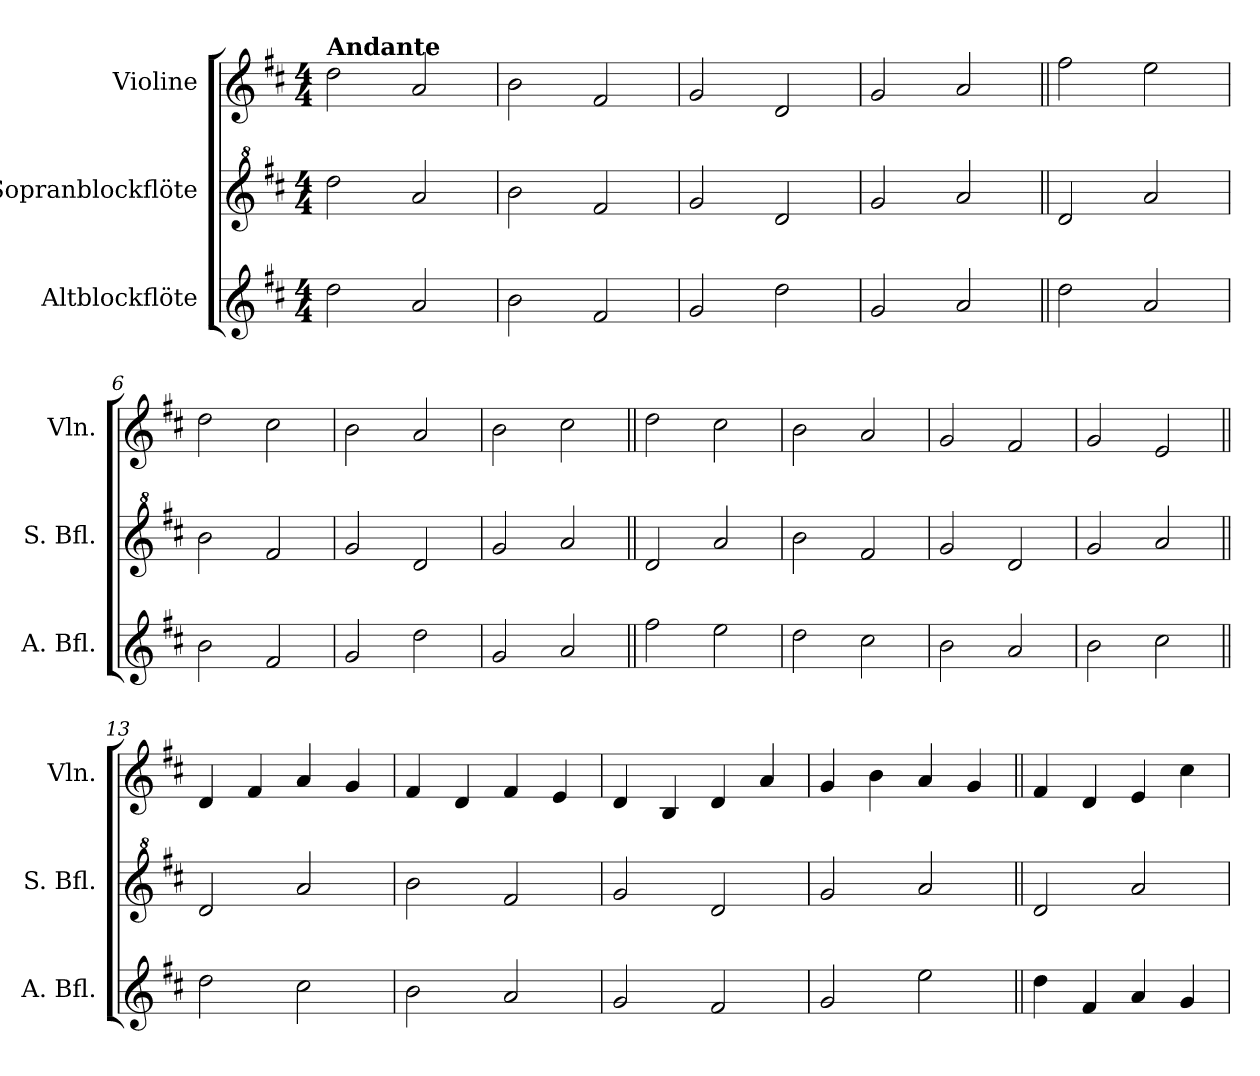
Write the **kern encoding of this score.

**kern	**kern	**kern
*part3	*part2	*part1
*staff3	*staff2	*staff1
*I"Altblockflöte	*I"Sopranblockflöte	*I"Violine
*I'A. Bfl.	*I'S. Bfl.	*I'Vln.
*clefG2	*clefG^2	*clefG2
*k[f#c#]	*k[f#c#]	*k[f#c#]
*M4/4	*M4/4	*M4/4
=1	=1	=1
!	!	!LO:TX:a:B:t=Andante
2dd\	2ddd\	2dd\
2a/	2aa/	2a/
=2	=2	=2
2b\	2bb\	2b\
2f#/	2ff#/	2f#/
=3	=3	=3
2g/	2gg/	2g/
2dd\	2dd/	2d/
=4	=4	=4
2g/	2gg/	2g/
2a/	2aa/	2a/
=5||	=5||	=5||
2dd\	2dd/	2ff#\
2a/	2aa/	2ee\
=6	=6	=6
2b\	2bb\	2dd\
2f#/	2ff#/	2cc#\
=7	=7	=7
2g/	2gg/	2b\
2dd\	2dd/	2a/
=8	=8	=8
2g/	2gg/	2b\
2a/	2aa/	2cc#\
=9||	=9||	=9||
2ff#\	2dd/	2dd\
2ee\	2aa/	2cc#\
=10	=10	=10
2dd\	2bb\	2b\
2cc#\	2ff#/	2a/
=11	=11	=11
2b\	2gg/	2g/
2a/	2dd/	2f#/
!!LO:LB:g=z
=12	=12	=12
2b\	2gg/	2g/
2cc#\	2aa/	2e/
=13||	=13||	=13||
2dd\	2dd/	4d/
.	.	4f#/
2cc#\	2aa/	4a/
.	.	4g/
=14	=14	=14
2b\	2bb\	4f#/
.	.	4d/
2a/	2ff#/	4f#/
.	.	4e/
=15	=15	=15
2g/	2gg/	4d/
.	.	4B/
2f#/	2dd/	4d/
.	.	4a/
=16	=16	=16
2g/	2gg/	4g/
.	.	4b\
2ee\	2aa/	4a/
.	.	4g/
=17||	=17||	=17||
4dd\	2dd/	4f#/
4f#/	.	4d/
4a/	2aa/	4e/
4g/	.	4cc#\
=	=	=
*-	*-	*-
